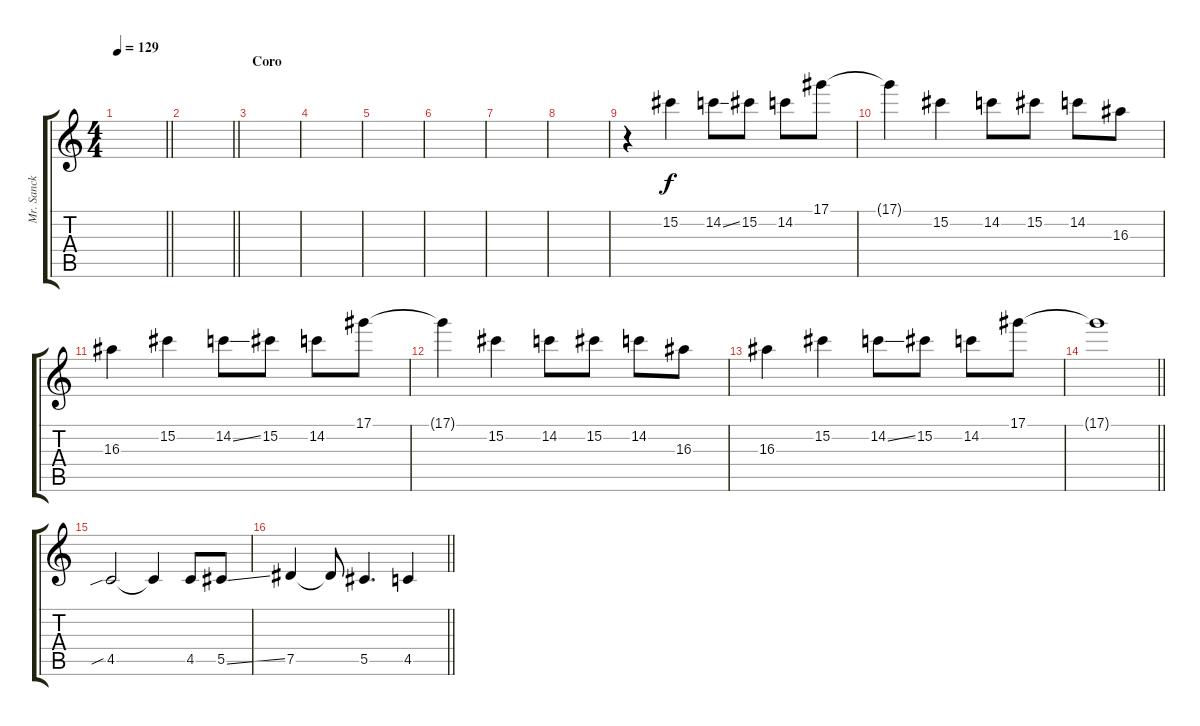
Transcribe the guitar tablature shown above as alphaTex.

\track ("Mr. Sanck 2" "Mr. Sanck ") {instrument overdrivenguitar}
\staff {score tabs}
\tuning (Eb4 Bb3 Gb3 Db3 Ab2 Eb2) {hide}
\ts (4 4)
\section ("" "")
\tempo 129
\clef g2
\barLineRight lightlight
\ks c
|
\section ("" "")
\barLineRight lightlight
|
\section ("" "Coro")
|
|
|
|
|
|
r.4 15.2.4 14.2{ss}.8 15.2.8 14.2.8 17.1.8 |
17.1{t}.4 15.2.4 14.2.8 15.2.8 14.2.8 16.3.8 |
16.3.4 15.2.4 14.2{ss}.8 15.2.8 14.2.8 17.1.8 |
17.1{t}.4 15.2.4 14.2.8 15.2.8 14.2.8 16.3.8 |
16.3.4 15.2.4 14.2{ss}.8 15.2.8 14.2.8 17.1.8 |
\barLineRight lightlight
17.1{t}.1 |
4.5{sib}.2{volume 16 instrument overdrivenguitar} 4.5{t}.4 4.5.8 5.5{ss}.8 |
\barLineRight lightlight
7.5.4 7.5{t}.8 5.5.4{d} 4.5.4
